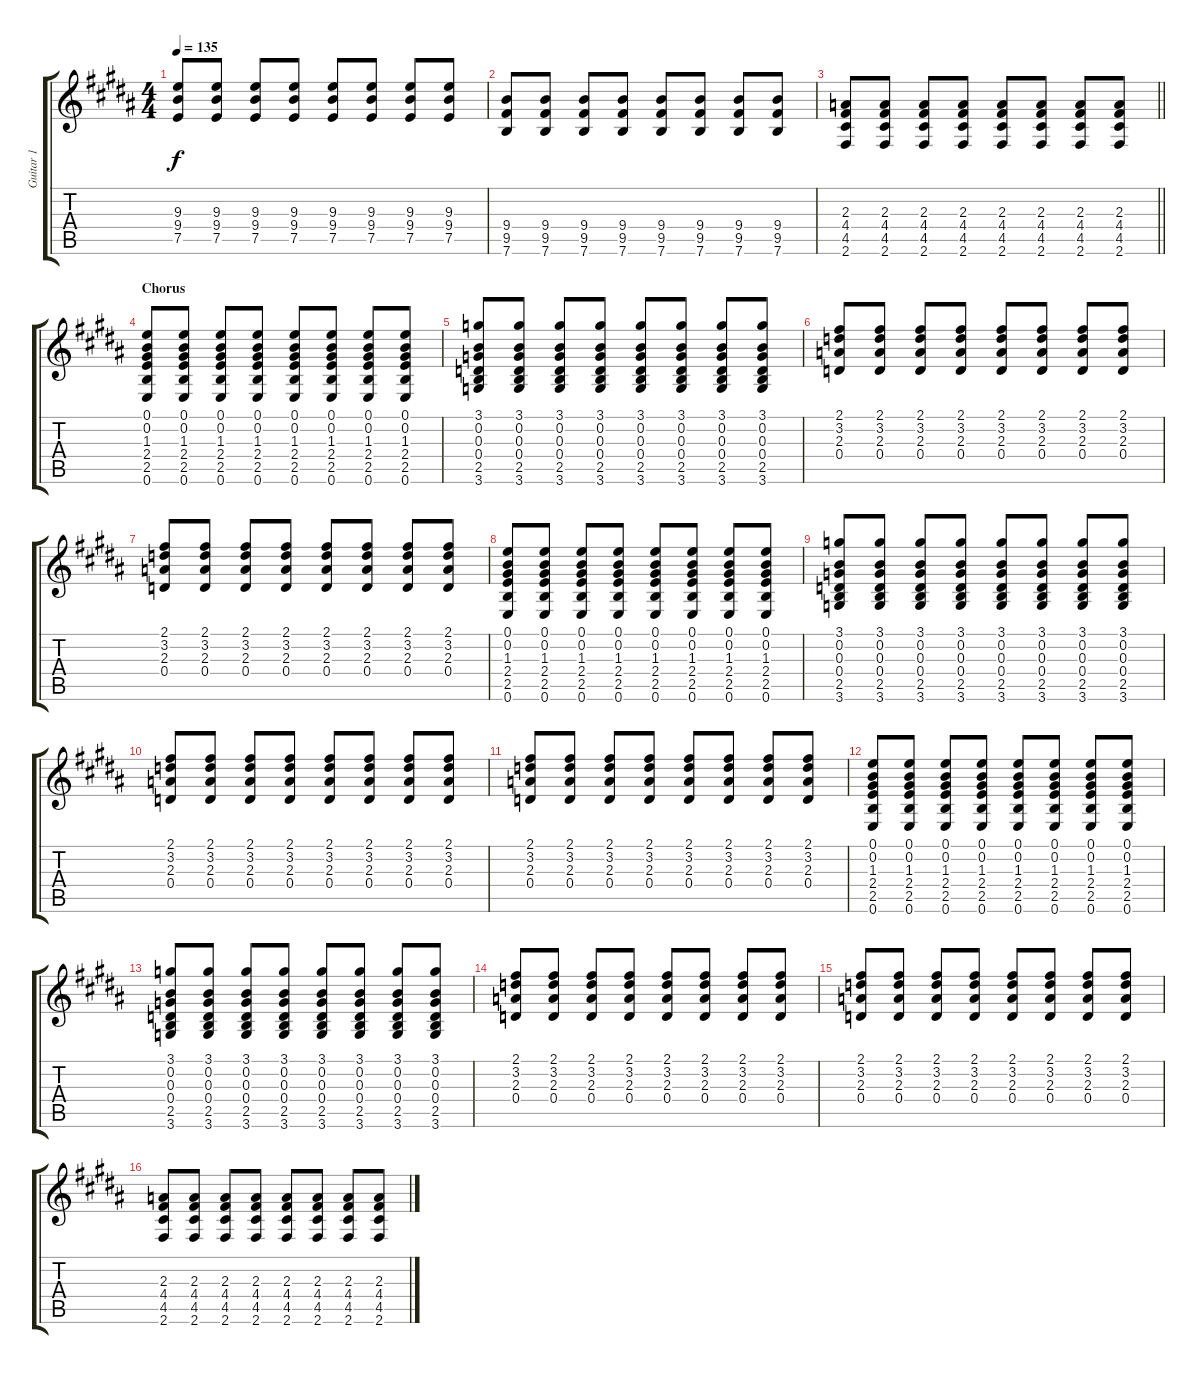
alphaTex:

\track ("Guitar 1" "Guitar 1") {instrument overdrivenguitar}
\staff {score tabs}
\tuning (E4 B3 G3 D3 A2 E2) {hide}
\ts (4 4)
\tempo 135
\clef g2
\ks b
(9.3 9.4 7.5).8{dy f} (9.3 9.4 7.5).8 (9.3 9.4 7.5).8 (9.3 9.4 7.5).8 (9.3 9.4 7.5).8 (9.3 9.4 7.5).8 (9.3 9.4 7.5).8 (9.3 9.4 7.5).8 |
(9.4 9.5 7.6).8 (9.4 9.5 7.6).8 (9.4 9.5 7.6).8 (9.4 9.5 7.6).8 (9.4 9.5 7.6).8 (9.4 9.5 7.6).8 (9.4 9.5 7.6).8 (9.4 9.5 7.6).8 |
\barLineRight lightlight
(2.3 4.4 4.5 2.6).8 (2.3 4.4 4.5 2.6).8 (2.3 4.4 4.5 2.6).8 (2.3 4.4 4.5 2.6).8 (2.3 4.4 4.5 2.6).8 (2.3 4.4 4.5 2.6).8 (2.3 4.4 4.5 2.6).8 (2.3 4.4 4.5 2.6).8 |
\section ("" "Chorus")
(0.1 0.2 1.3 2.4 2.5 0.6).8 (0.1 0.2 1.3 2.4 2.5 0.6).8 (0.1 0.2 1.3 2.4 2.5 0.6).8 (0.1 0.2 1.3 2.4 2.5 0.6).8 (0.1 0.2 1.3 2.4 2.5 0.6).8 (0.1 0.2 1.3 2.4 2.5 0.6).8 (0.1 0.2 1.3 2.4 2.5 0.6).8 (0.1 0.2 1.3 2.4 2.5 0.6).8 |
(3.1 0.2 0.3 0.4 2.5 3.6).8 (3.1 0.2 0.3 0.4 2.5 3.6).8 (3.1 0.2 0.3 0.4 2.5 3.6).8 (3.1 0.2 0.3 0.4 2.5 3.6).8 (3.1 0.2 0.3 0.4 2.5 3.6).8 (3.1 0.2 0.3 0.4 2.5 3.6).8 (3.1 0.2 0.3 0.4 2.5 3.6).8 (3.1 0.2 0.3 0.4 2.5 3.6).8 |
(2.1 3.2 2.3 0.4).8 (2.1 3.2 2.3 0.4).8 (2.1 3.2 2.3 0.4).8 (2.1 3.2 2.3 0.4).8 (2.1 3.2 2.3 0.4).8 (2.1 3.2 2.3 0.4).8 (2.1 3.2 2.3 0.4).8 (2.1 3.2 2.3 0.4).8 |
(2.1 3.2 2.3 0.4).8 (2.1 3.2 2.3 0.4).8 (2.1 3.2 2.3 0.4).8 (2.1 3.2 2.3 0.4).8 (2.1 3.2 2.3 0.4).8 (2.1 3.2 2.3 0.4).8 (2.1 3.2 2.3 0.4).8 (2.1 3.2 2.3 0.4).8 |
(0.1 0.2 1.3 2.4 2.5 0.6).8 (0.1 0.2 1.3 2.4 2.5 0.6).8 (0.1 0.2 1.3 2.4 2.5 0.6).8 (0.1 0.2 1.3 2.4 2.5 0.6).8 (0.1 0.2 1.3 2.4 2.5 0.6).8 (0.1 0.2 1.3 2.4 2.5 0.6).8 (0.1 0.2 1.3 2.4 2.5 0.6).8 (0.1 0.2 1.3 2.4 2.5 0.6).8 |
(3.1 0.2 0.3 0.4 2.5 3.6).8 (3.1 0.2 0.3 0.4 2.5 3.6).8 (3.1 0.2 0.3 0.4 2.5 3.6).8 (3.1 0.2 0.3 0.4 2.5 3.6).8 (3.1 0.2 0.3 0.4 2.5 3.6).8 (3.1 0.2 0.3 0.4 2.5 3.6).8 (3.1 0.2 0.3 0.4 2.5 3.6).8 (3.1 0.2 0.3 0.4 2.5 3.6).8 |
(2.1 3.2 2.3 0.4).8 (2.1 3.2 2.3 0.4).8 (2.1 3.2 2.3 0.4).8 (2.1 3.2 2.3 0.4).8 (2.1 3.2 2.3 0.4).8 (2.1 3.2 2.3 0.4).8 (2.1 3.2 2.3 0.4).8 (2.1 3.2 2.3 0.4).8 |
(2.1 3.2 2.3 0.4).8 (2.1 3.2 2.3 0.4).8 (2.1 3.2 2.3 0.4).8 (2.1 3.2 2.3 0.4).8 (2.1 3.2 2.3 0.4).8 (2.1 3.2 2.3 0.4).8 (2.1 3.2 2.3 0.4).8 (2.1 3.2 2.3 0.4).8 |
(0.1 0.2 1.3 2.4 2.5 0.6).8 (0.1 0.2 1.3 2.4 2.5 0.6).8 (0.1 0.2 1.3 2.4 2.5 0.6).8 (0.1 0.2 1.3 2.4 2.5 0.6).8 (0.1 0.2 1.3 2.4 2.5 0.6).8 (0.1 0.2 1.3 2.4 2.5 0.6).8 (0.1 0.2 1.3 2.4 2.5 0.6).8 (0.1 0.2 1.3 2.4 2.5 0.6).8 |
(3.1 0.2 0.3 0.4 2.5 3.6).8 (3.1 0.2 0.3 0.4 2.5 3.6).8 (3.1 0.2 0.3 0.4 2.5 3.6).8 (3.1 0.2 0.3 0.4 2.5 3.6).8 (3.1 0.2 0.3 0.4 2.5 3.6).8 (3.1 0.2 0.3 0.4 2.5 3.6).8 (3.1 0.2 0.3 0.4 2.5 3.6).8 (3.1 0.2 0.3 0.4 2.5 3.6).8 |
(2.1 3.2 2.3 0.4).8 (2.1 3.2 2.3 0.4).8 (2.1 3.2 2.3 0.4).8 (2.1 3.2 2.3 0.4).8 (2.1 3.2 2.3 0.4).8 (2.1 3.2 2.3 0.4).8 (2.1 3.2 2.3 0.4).8 (2.1 3.2 2.3 0.4).8 |
(2.1 3.2 2.3 0.4).8 (2.1 3.2 2.3 0.4).8 (2.1 3.2 2.3 0.4).8 (2.1 3.2 2.3 0.4).8 (2.1 3.2 2.3 0.4).8 (2.1 3.2 2.3 0.4).8 (2.1 3.2 2.3 0.4).8 (2.1 3.2 2.3 0.4).8 |
(2.3 4.4 4.5 2.6).8 (2.3 4.4 4.5 2.6).8 (2.3 4.4 4.5 2.6).8 (2.3 4.4 4.5 2.6).8 (2.3 4.4 4.5 2.6).8 (2.3 4.4 4.5 2.6).8 (2.3 4.4 4.5 2.6).8 (2.3 4.4 4.5 2.6).8
